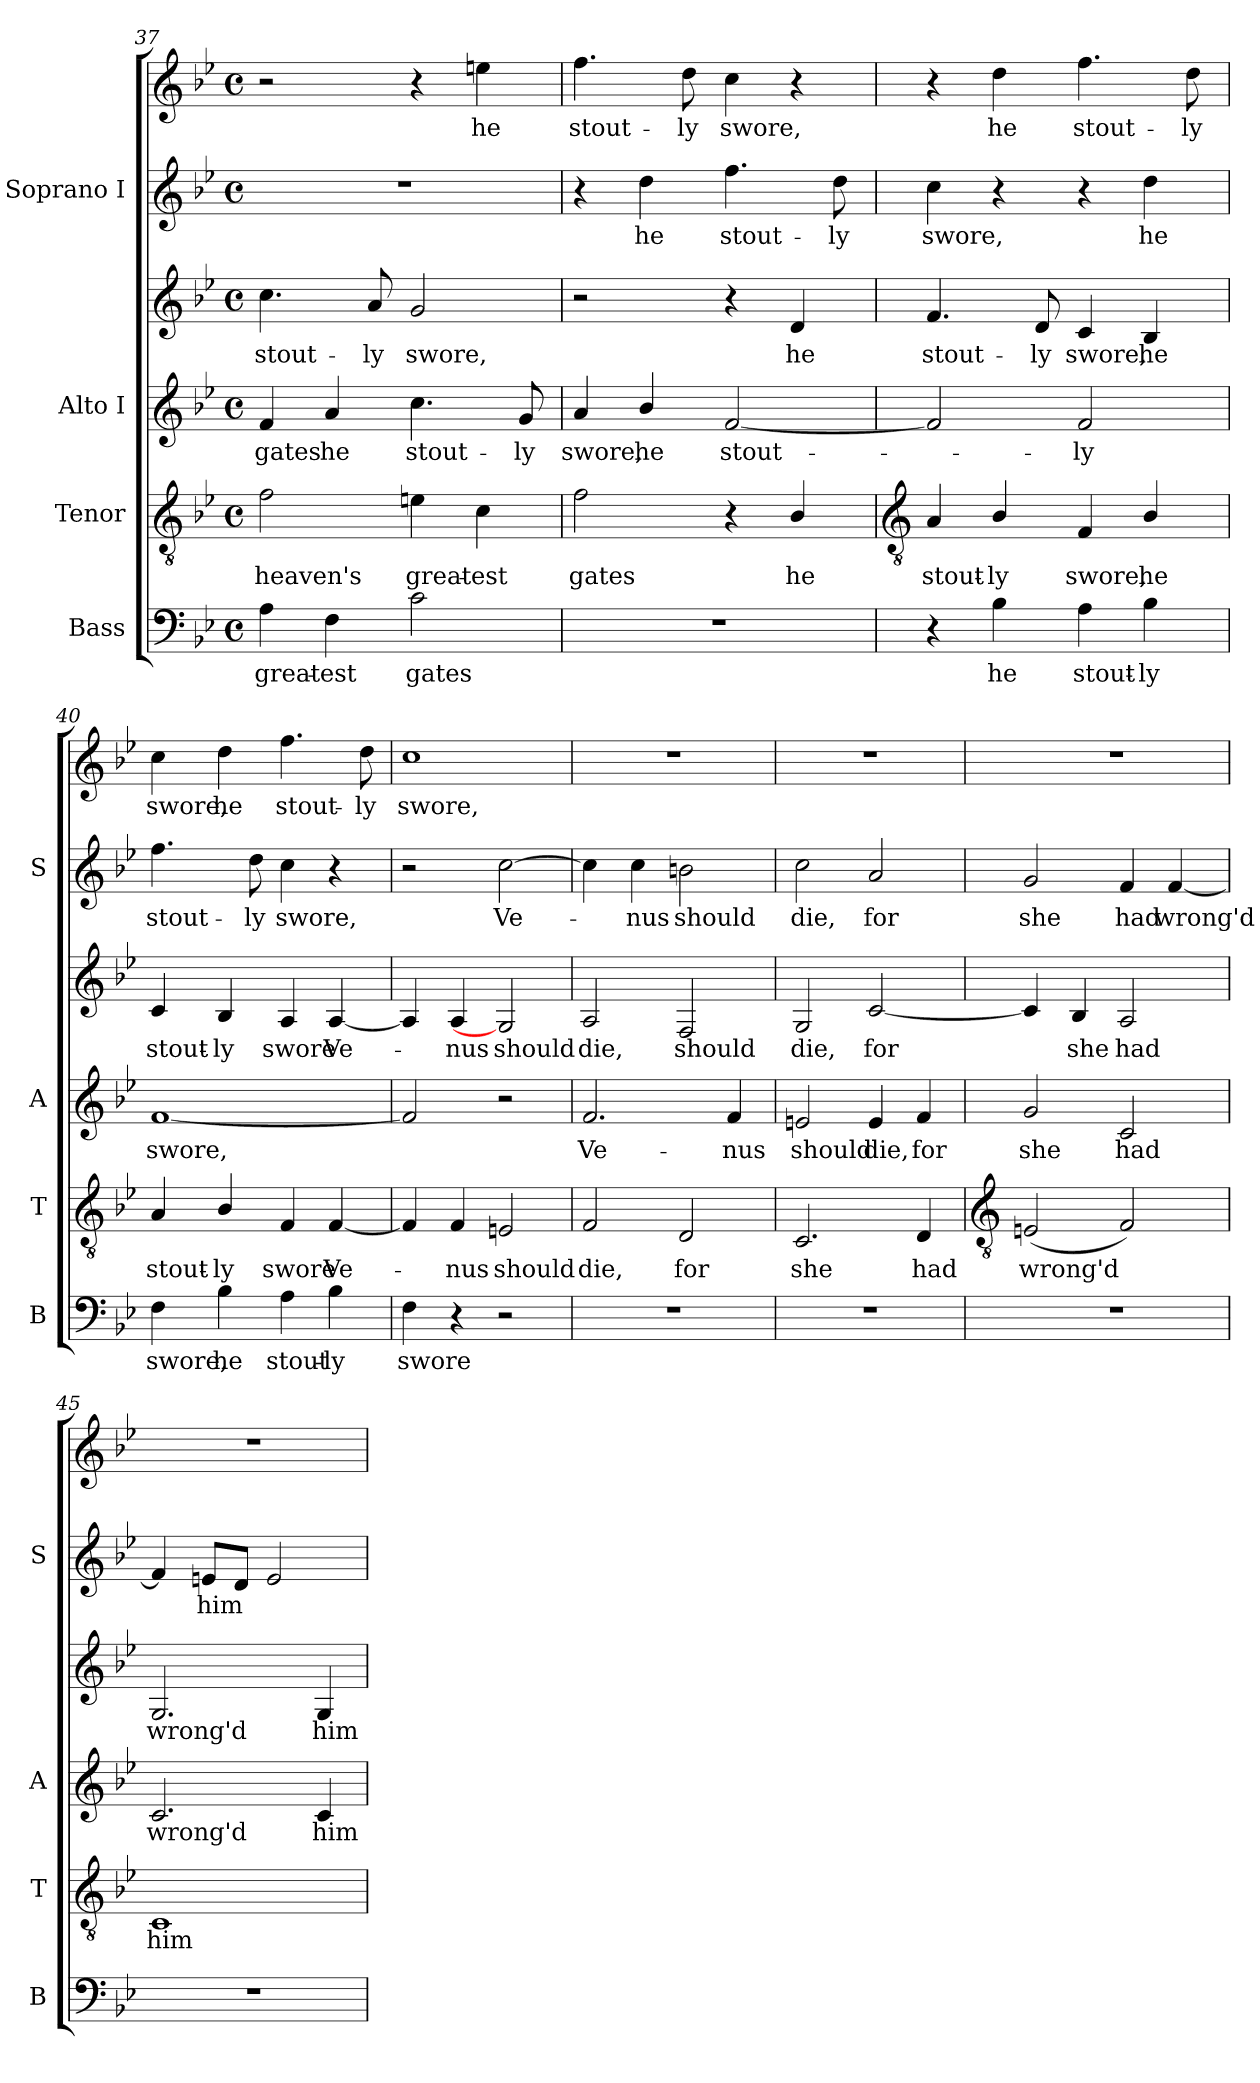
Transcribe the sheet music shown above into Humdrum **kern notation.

**kern	**text	**kern	**text	**kern	**text	**kern	**text	**kern	**text	**kern	**text
*part4	*part4	*part3	*part3	*part2	*part2	*part2	*part2	*part1	*part1	*part1	*part1
*staff6	*staff6	*staff5	*staff5	*staff4	*staff4	*staff3	*staff3	*staff2	*staff2	*staff1	*staff1
*I"Bass	*	*I"Tenor	*	*I"Alto I	*	*	*	*I"Soprano I	*	*	*
*I'B	*	*I'T	*	*I'A	*	*	*	*I'S	*	*	*
*clefF4	*	*clefGv2	*	*clefG2	*	*clefG2	*	*clefG2	*	*clefG2	*
*k[b-e-]	*	*k[b-e-]	*	*k[b-e-]	*	*k[b-e-]	*	*k[b-e-]	*	*k[b-e-]	*
*B-:	*	*B-:	*	*B-:	*	*B-:	*	*B-:	*	*B-:	*
*M4/4	*	*M4/4	*	*M4/4	*	*M4/4	*	*M4/4	*	*M4/4	*
*met(c)	*	*met(c)	*	*met(c)	*	*met(c)	*	*met(c)	*	*met(c)	*
=37	=37	=37	=37	=37	=37	=37	=37	=37	=37	=37	=37
!	!LO:LY:b	!	!LO:LY:b	!	!LO:LY:b	!	!LO:LY:b	!	!	!	!
4A	great-	2f	heaven's	4f	gates	4.cc	stout-	1r	.	2r	.
!	!LO:LY:b	!	!	!	!LO:LY:b	!	!	!	!	!	!
4F	-est	.	.	4a	he	.	.	.	.	.	.
!	!	!	!	!	!	!	!LO:LY:b	!	!	!	!
.	.	.	.	.	.	8a	-ly	.	.	.	.
!	!LO:LY:b	!	!LO:LY:b	!	!LO:LY:b	!	!LO:LY:b	!	!	!	!
2c	gates	4en	great-	4.cc	stout-	2g	swore,	.	.	4r	.
!	!	!	!LO:LY:b	!	!	!	!	!	!	!	!LO:LY:b
.	.	4c	-est	.	.	.	.	.	.	4een	he
!	!	!	!	!	!LO:LY:b	!	!	!	!	!	!
.	.	.	.	8g	-ly	.	.	.	.	.	.
=38	=38	=38	=38	=38	=38	=38	=38	=38	=38	=38	=38
!	!	!	!LO:LY:b	!	!LO:LY:b	!	!	!	!	!	!LO:LY:b
1r	.	2f	gates	4a	swore,	2r	.	4r	.	4.ff	stout-
!	!	!	!	!	!LO:LY:b	!	!	!	!LO:LY:b	!	!
.	.	.	.	4b-/	he	.	.	4dd	he	.	.
!	!	!	!	!	!	!	!	!	!	!	!LO:LY:b
.	.	.	.	.	.	.	.	.	.	8dd	-ly
!	!	!	!	!	!LO:LY:b	!	!	!	!LO:LY:b	!	!LO:LY:b
.	.	4r	.	[2f	stout-	4r	.	4.ff	stout-	4cc	swore,
!	!	!	!LO:LY:b	!	!	!	!LO:LY:b	!	!	!	!
.	.	4B-/	he	.	.	4d	he	.	.	4r	.
!	!	!	!	!	!	!	!	!	!LO:LY:b	!	!
.	.	.	.	.	.	.	.	8dd	-ly	.	.
!!LO:LB:g=z
=39	=39	=39	=39	=39	=39	=39	=39	=39	=39	=39	=39
*	*	*clefGv2	*	*	*	*	*	*	*	*	*
!	!	!	!LO:LY:b	!	!	!	!LO:LY:b	!	!LO:LY:b	!	!
4r	.	4A	stout-	2f]	.	4.f	stout-	4cc	swore,	4r	.
!	!LO:LY:b	!	!LO:LY:b	!	!	!	!	!	!	!	!LO:LY:b
4B-	he	4B-/	-ly	.	.	.	.	4r	.	4dd	he
!	!	!	!	!	!	!	!LO:LY:b	!	!	!	!
.	.	.	.	.	.	8d	-ly	.	.	.	.
!	!LO:LY:b	!	!LO:LY:b	!	!LO:LY:b	!	!LO:LY:b	!	!	!	!LO:LY:b
4A	stout-	4F	swore,	2f	ly	4c	swore,	4r	.	4.ff	stout-
!	!LO:LY:b	!	!LO:LY:b	!	!	!	!LO:LY:b	!	!LO:LY:b	!	!
4B-	-ly	4B-/	he	.	.	4B-	he	4dd	he	.	.
!	!	!	!	!	!	!	!	!	!	!	!LO:LY:b
.	.	.	.	.	.	.	.	.	.	8dd	-ly
=40	=40	=40	=40	=40	=40	=40	=40	=40	=40	=40	=40
!	!LO:LY:b	!	!LO:LY:b	!	!LO:LY:b	!	!LO:LY:b	!	!LO:LY:b	!	!LO:LY:b
4F	swore,	4A	stout-	[1f	swore,	4c	stout-	4.ff	stout-	4cc	swore,
!	!LO:LY:b	!	!LO:LY:b	!	!	!	!LO:LY:b	!	!	!	!LO:LY:b
4B-	he	4B-/	-ly	.	.	4B-	-ly	.	.	4dd	he
!	!	!	!	!	!	!	!	!	!LO:LY:b	!	!
.	.	.	.	.	.	.	.	8dd	-ly	.	.
!	!LO:LY:b	!	!LO:LY:b	!	!	!	!LO:LY:b	!	!LO:LY:b	!	!LO:LY:b
4A	stout-	4F	swore	.	.	4A	swore	4cc	swore,	4.ff	stout-
!	!LO:LY:b	!	!LO:LY:b	!	!	!	!LO:LY:b	!	!	!	!
4B-	-ly	[4F	Ve-	.	.	[4A	Ve-	4r	.	.	.
!	!	!	!	!	!	!	!	!	!	!	!LO:LY:b
.	.	.	.	.	.	.	.	.	.	8dd	-ly
=41	=41	=41	=41	=41	=41	=41	=41	=41	=41	=41	=41
!	!LO:LY:b	!	!	!	!	!	!	!	!	!	!LO:LY:b
4F	swore	4F]	.	2f]	.	4A]	.	2r	.	1cc	swore,
!	!	!	!LO:LY:b	!	!	!	!LO:LY:b	!	!	!	!
4r	.	4F	nus	.	.	4A	nus	.	.	.	.
!	!	!	!LO:LY:b	!	!	!	!LO:LY:b	!	!LO:LY:b	!	!
2r	.	2En	should	2r	.	2G]	should	[2cc	Ve-	.	.
=42	=42	=42	=42	=42	=42	=42	=42	=42	=42	=42	=42
!	!	!	!LO:LY:b	!	!LO:LY:b	!	!LO:LY:b	!	!	!	!
1r	.	2F	die,	2.f	Ve-	2A	die,	4cc]	.	1r	.
!	!	!	!	!	!	!	!	!	!LO:LY:b	!	!
.	.	.	.	.	.	.	.	4cc	nus	.	.
!	!	!	!LO:LY:b	!	!	!	!LO:LY:b	!	!LO:LY:b	!	!
.	.	2D	for	.	.	2F	should	2bn	should	.	.
!	!	!	!	!	!LO:LY:b	!	!	!	!	!	!
.	.	.	.	4f	-nus	.	.	.	.	.	.
=43	=43	=43	=43	=43	=43	=43	=43	=43	=43	=43	=43
!	!	!	!LO:LY:b	!	!LO:LY:b	!	!LO:LY:b	!	!LO:LY:b	!	!
1r	.	2.C	she	2en	should	2G	die,	2cc	die,	1r	.
!	!	!	!	!	!LO:LY:b	!	!LO:LY:b	!	!LO:LY:b	!	!
.	.	.	.	4e	die,	[2c	for	2a	for	.	.
!	!	!	!LO:LY:b	!	!LO:LY:b	!	!	!	!	!	!
.	.	4D	had	4f	for	.	.	.	.	.	.
!!LO:LB:g=z
=44	=44	=44	=44	=44	=44	=44	=44	=44	=44	=44	=44
*	*	*clefGv2	*	*	*	*	*	*	*	*	*
!	!	!	!LO:LY:b	!	!LO:LY:b	!	!	!	!LO:LY:b	!	!
1r	.	(<2En	wrong'd	2g	she	4c]	.	2g	she	1r	.
!	!	!	!	!	!	!	!LO:LY:b	!	!	!	!
.	.	.	.	.	.	4B-	she	.	.	.	.
!	!	!	!	!	!LO:LY:b	!	!LO:LY:b	!	!LO:LY:b	!	!
.	.	2F)	.	2c	had	2A	had	4f	had	.	.
!	!	!	!	!	!	!	!	!	!LO:LY:b	!	!
.	.	.	.	.	.	.	.	[4f	wrong'd	.	.
=45	=45	=45	=45	=45	=45	=45	=45	=45	=45	=45	=45
!	!	!	!LO:LY:b	!	!LO:LY:b	!	!LO:LY:b	!	!	!	!
1r	.	1C	him	2.c	wrong'd	2.G	wrong'd	4f]	.	1r	.
!	!	!	!	!	!	!	!	!	!LO:LY:b	!	!
.	.	.	.	.	.	.	.	8enL	him	.	.
.	.	.	.	.	.	.	.	8dJ	.	.	.
.	.	.	.	.	.	.	.	2e	.	.	.
!	!	!	!	!	!LO:LY:b	!	!LO:LY:b	!	!	!	!
.	.	.	.	4c	him	4G	him	.	.	.	.
=	=	=	=	=	=	=	=	=	=	=	=
*-	*-	*-	*-	*-	*-	*-	*-	*-	*-	*-	*-
